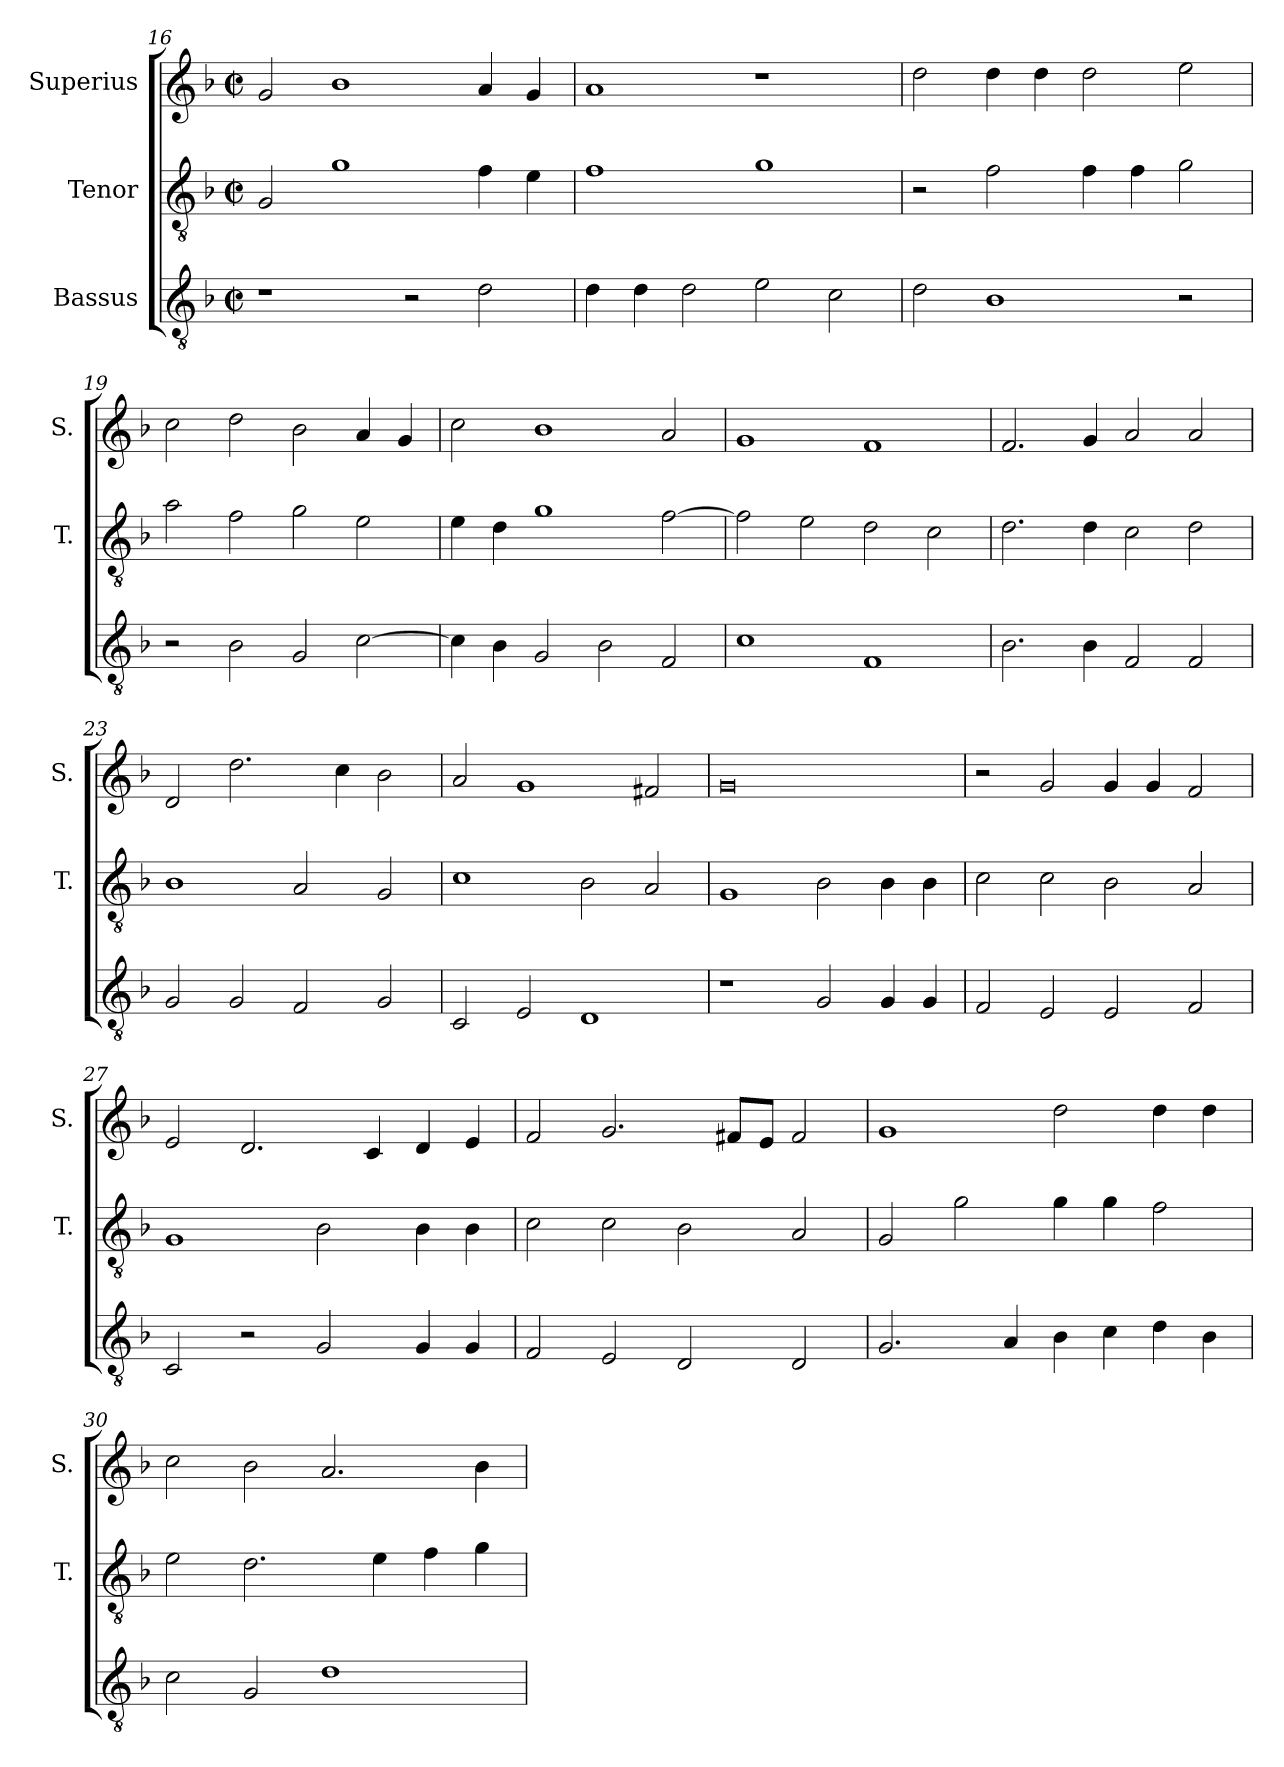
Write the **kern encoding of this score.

**kern	**kern	**kern
*part3	*part2	*part1
*staff3	*staff2	*staff1
*I"Bassus	*I"Tenor	*I"Superius
*	*I'T.	*I'S.
*clefGv2	*clefGv2	*clefG2
*ITrd7c12	*ITrd7c12	*
*k[b-]	*k[b-]	*k[b-]
*F:	*F:	*F:
*M2/2	*M2/2	*M2/2
*met(c|)	*met(c|)	*met(c|)
=16	=16	=16
1r	2GGi/	2gi/
.	1Gi	1b-i
2r	.	.
2Di\	4Fi\	4ai/
.	4Ei\	4gi/
=17	=17	=17
4Di\	1Fi	1ai
4Di\	.	.
2Di\	.	.
2Ei\	1Gi	1r
2Ci\	.	.
=18	=18	=18
2Di\	2r	2ddi\
1BB-i	2Fi\	4ddi\
.	.	4ddi\
.	4Fi\	2ddi\
.	4Fi\	.
2r	2Gi\	2eei\
!!LO:LB:g=z
=19	=19	=19
2r	2Ai\	2cci\
2BB-i\	2Fi\	2ddi\
2GGi/	2Gi\	2b-i\
[>2Ci\	2Ei\	4ai/
.	.	4gi/
=20	=20	=20
4Ci\]	4Ei\	2cci\
4BB-i\	4Di\	.
2GGi/	1Gi	1b-i
2BB-i\	.	.
2FFi/	[>2Fi\	2ai/
=21	=21	=21
1Ci	2Fi\]	1gi
.	2Ei\	.
1FFi	2Di\	1fi
.	2Ci\	.
=22	=22	=22
2.BB-i\	2.Di\	2.fi/
4BB-i\	4Di\	4gi/
2FFi/	2Ci\	2ai/
2FFi/	2Di\	2ai/
=23	=23	=23
2GGi/	1BB-i	2di/
2GGi/	.	2.ddi\
2FFi/	2AAi/	.
.	.	4cci\
2GGi/	2GGi/	2b-i\
!!LO:LB:g=z
=24	=24	=24
2CCi/	1Ci	2ai/
2EEi/	.	1gi
1DDi	2BB-i\	.
.	2AAi/	2f#Xi/
=25	=25	=25
1r	1GGi	0gi
2GGi/	2BB-i\	.
4GGi/	4BB-i\	.
4GGi/	4BB-i\	.
=26	=26	=26
2FFi/	2Ci\	2r
2EEi/	2Ci\	2gi/
2EEi/	2BB-i\	4gi/
.	.	4gi/
2FFi/	2AAi/	2fi/
=27	=27	=27
2CCi/	1GGi	2ei/
2r	.	2.di/
2GGi/	2BB-i\	.
.	.	4ci/
4GGi/	4BB-i\	4di/
4GGi/	4BB-i\	4ei/
=28	=28	=28
2FFi/	2Ci\	2fi/
2EEi/	2Ci\	2.gi/
2DDi/	2BB-i\	.
.	.	8f#Xi/L
.	.	8ei/J
2DDi/	2AAi/	2f#i/
!!LO:PB:g=z
=29	=29	=29
2.GGi/	2GGi/	1gi
.	2Gi\	.
4AAi/	.	.
4BB-i\	4Gi\	2ddi\
4Ci\	4Gi\	.
4Di\	2Fi\	4ddi\
4BB-i\	.	4ddi\
=30	=30	=30
2Ci\	2Ei\	2cci\
2GGi/	2.Di\	2b-i\
1Di	.	2.ai/
.	4Ei\	.
.	4Fi\	.
.	4Gi\	4b-i\
=	=	=
*-	*-	*-
